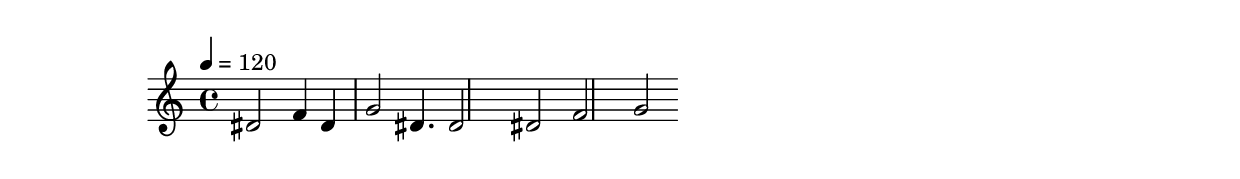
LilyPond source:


    \version "2.20.0"

    \score {
    \fixed c' {
        \tempo 4 = 120
        \clef treble
        \key c \major
        \time 4/4

        dis 2 f 4 dis 4 g 2 dis 4. dis 2 dis 2 f 2 g 2 
    }
    }
